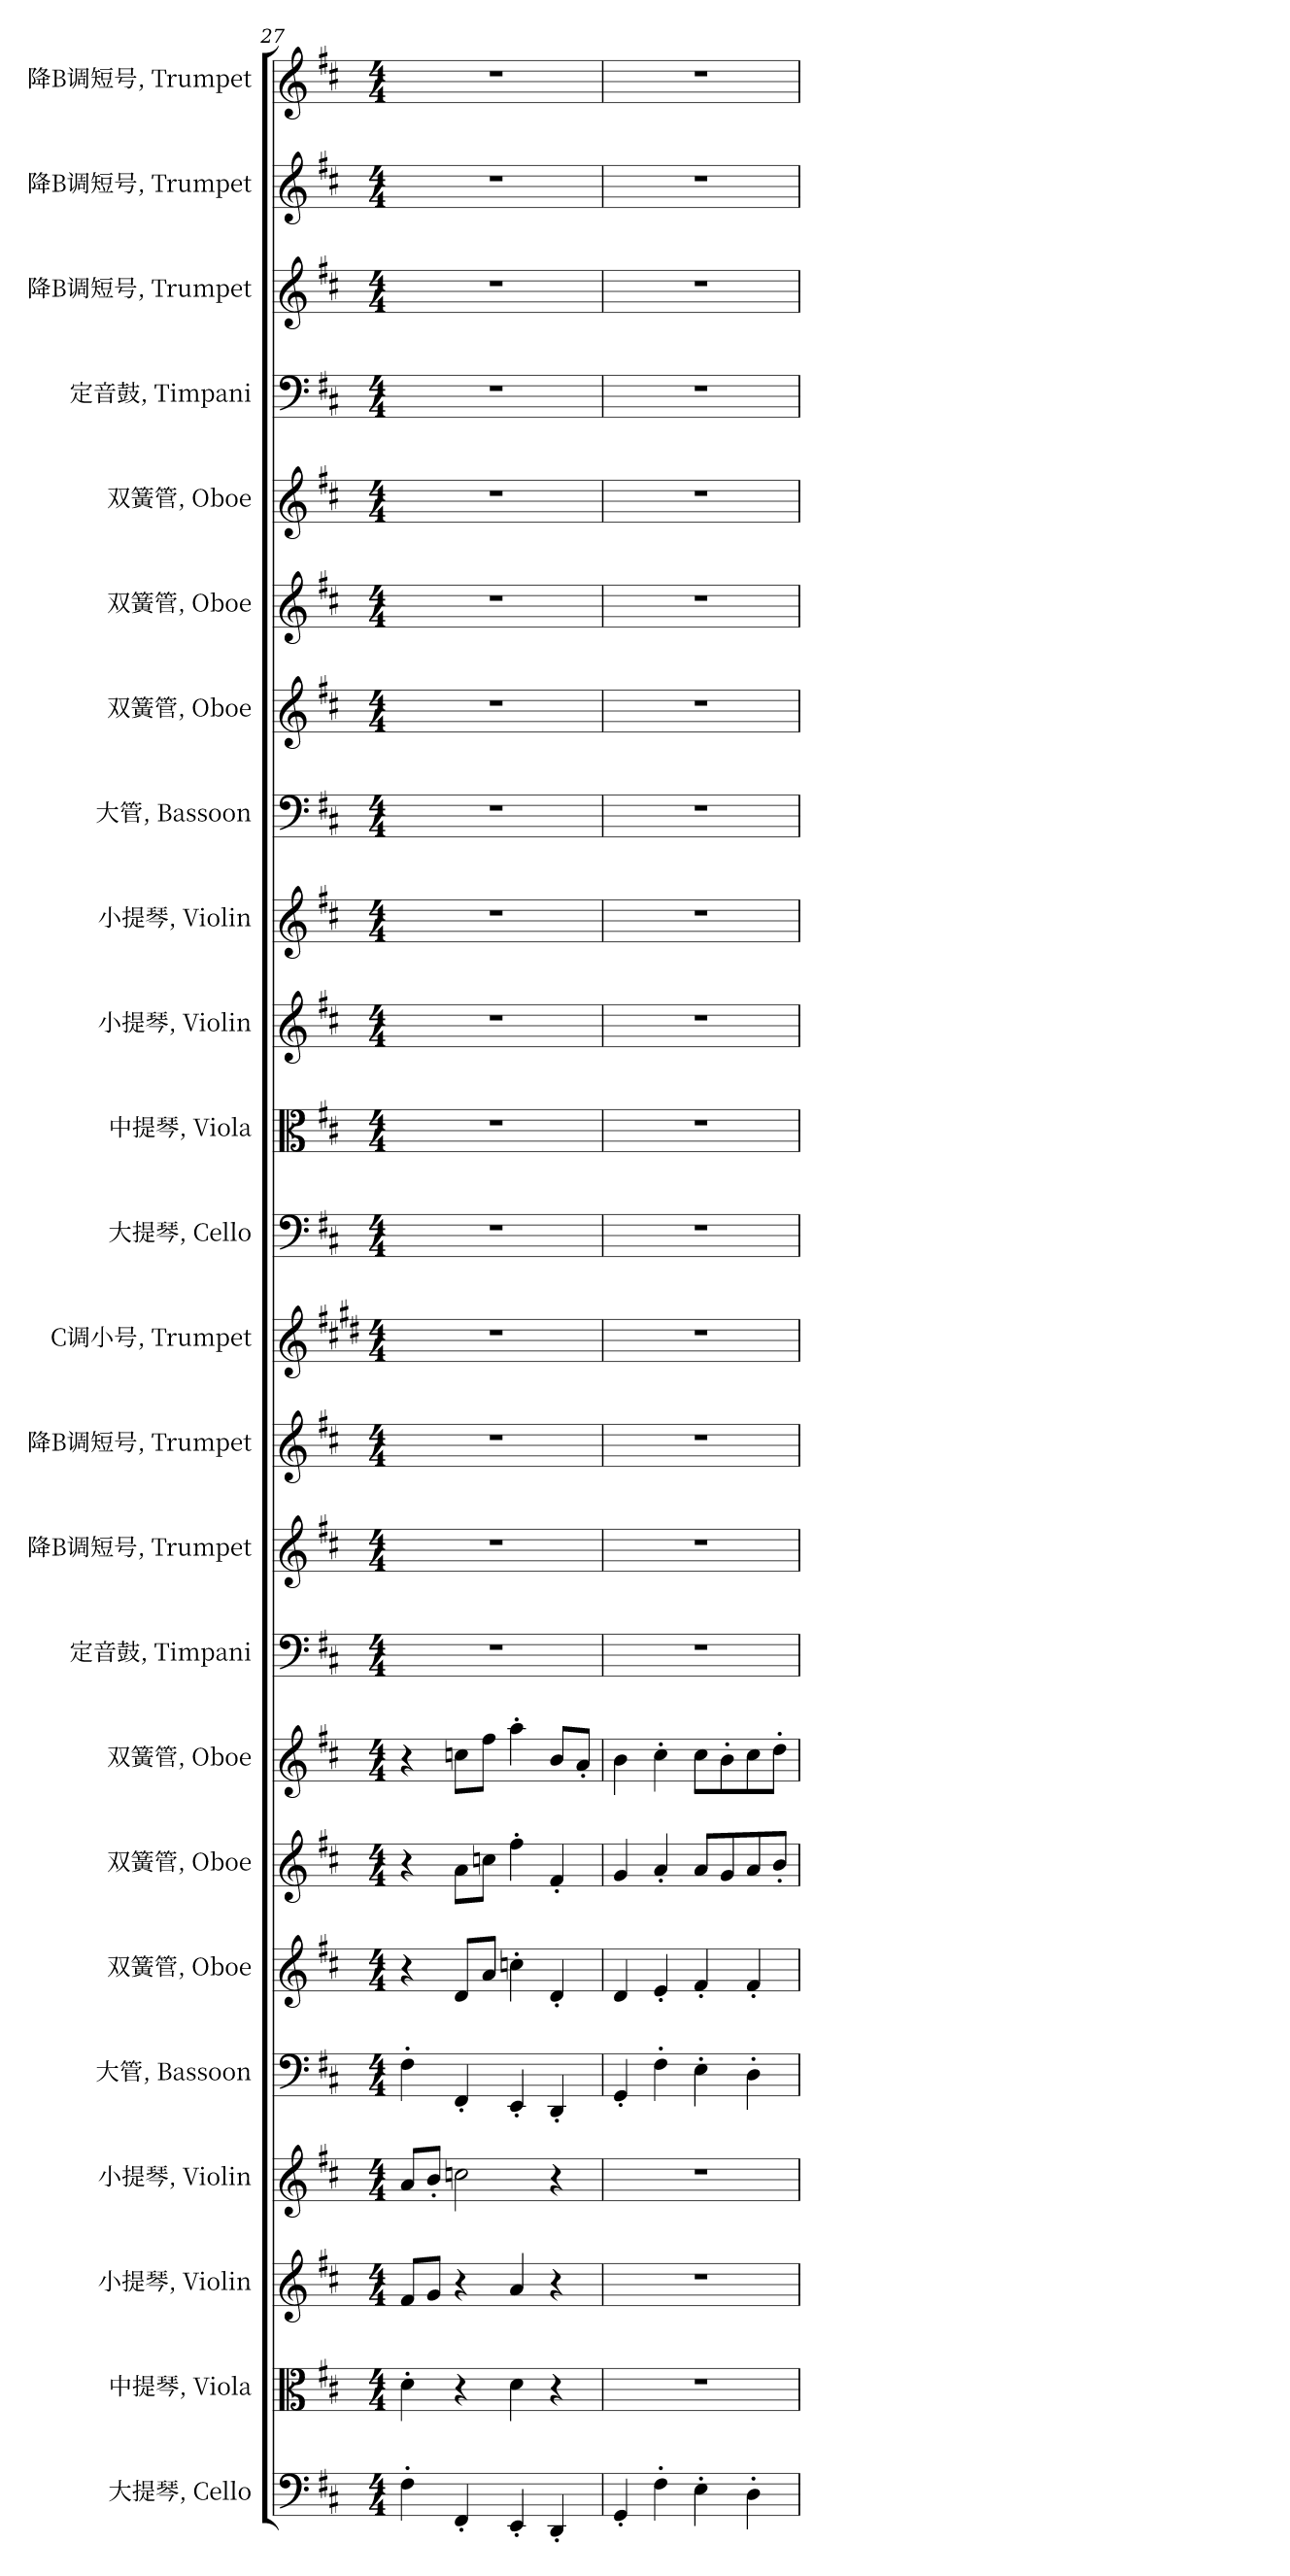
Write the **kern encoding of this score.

**kern	**kern	**kern	**kern	**kern	**kern	**kern	**kern	**kern	**kern	**kern	**kern	**kern	**kern	**kern	**kern	**kern	**kern	**kern	**kern	**kern	**kern	**kern	**kern
*part24	*part23	*part22	*part21	*part20	*part19	*part18	*part17	*part16	*part15	*part14	*part13	*part12	*part11	*part10	*part9	*part8	*part7	*part6	*part5	*part4	*part3	*part2	*part1
*staff24	*staff23	*staff22	*staff21	*staff20	*staff19	*staff18	*staff17	*staff16	*staff15	*staff14	*staff13	*staff12	*staff11	*staff10	*staff9	*staff8	*staff7	*staff6	*staff5	*staff4	*staff3	*staff2	*staff1
*I"大提琴, Cello	*I"中提琴, Viola	*I"小提琴, Violin	*I"小提琴, Violin	*I"大管, Bassoon	*I"双簧管, Oboe	*I"双簧管, Oboe	*I"双簧管, Oboe	*I"定音鼓, Timpani	*I"降B调短号, Trumpet	*I"降B调短号, Trumpet	*I"C调小号, Trumpet	*I"大提琴, Cello	*I"中提琴, Viola	*I"小提琴, Violin	*I"小提琴, Violin	*I"大管, Bassoon	*I"双簧管, Oboe	*I"双簧管, Oboe	*I"双簧管, Oboe	*I"定音鼓, Timpani	*I"降B调短号, Trumpet	*I"降B调短号, Trumpet	*I"降B调短号, Trumpet
*	*I'Vla.	*I'Vln.	*I'Vln.	*I'Bsn.	*I'Ob.	*I'Ob.	*I'Ob.	*I'Timp.	*	*	*I'C Tpt.	*	*I'Vla.	*I'Vln.	*I'Vln.	*I'Bsn.	*I'Ob.	*I'Ob.	*I'Ob.	*I'Timp.	*	*	*
!!LO:PB:g=z
*clefF4	*clefC3	*clefG2	*clefG2	*clefF4	*clefG2	*clefG2	*clefG2	*clefF4	*clefG2	*clefG2	*clefG2	*clefF4	*clefC3	*clefG2	*clefG2	*clefF4	*clefG2	*clefG2	*clefG2	*clefF4	*clefG2	*clefG2	*clefG2
*	*	*	*	*	*	*	*	*	*ITrd1c2	*ITrd1c2	*ITrd1c2	*	*	*	*	*	*	*	*	*	*ITrd1c2	*ITrd1c2	*ITrd1c2
*k[f#c#]	*k[f#c#]	*k[f#c#]	*k[f#c#]	*k[f#c#]	*k[f#c#]	*k[f#c#]	*k[f#c#]	*k[f#c#]	*k[]	*k[]	*k[f#c#]	*k[f#c#]	*k[f#c#]	*k[f#c#]	*k[f#c#]	*k[f#c#]	*k[f#c#]	*k[f#c#]	*k[f#c#]	*k[f#c#]	*k[]	*k[]	*k[]
*M4/4	*M4/4	*M4/4	*M4/4	*M4/4	*M4/4	*M4/4	*M4/4	*M4/4	*M4/4	*M4/4	*M4/4	*M4/4	*M4/4	*M4/4	*M4/4	*M4/4	*M4/4	*M4/4	*M4/4	*M4/4	*M4/4	*M4/4	*M4/4
=27	=27	=27	=27	=27	=27	=27	=27	=27	=27	=27	=27	=27	=27	=27	=27	=27	=27	=27	=27	=27	=27	=27	=27
4F#'\	4d'\	8f#/L	8a/L	4F#'\	4r	4r	4r	1r	1r	1r	1r	1r	1r	1r	1r	1r	1r	1r	1r	1r	1r	1r	1r
.	.	8g/J	8b'/J	.	.	.	.	.	.	.	.	.	.	.	.	.	.	.	.	.	.	.	.
4FF#'/	4r	4r	2ccn\	4FF#'/	8d/L	8a\L	8ccn\L	.	.	.	.	.	.	.	.	.	.	.	.	.	.	.	.
.	.	.	.	.	8a/J	8ccn\J	8ff#\J	.	.	.	.	.	.	.	.	.	.	.	.	.	.	.	.
4EE'/	4d\	4a/	.	4EE'/	4ccn'\	4ff#'\	4aa'\	.	.	.	.	.	.	.	.	.	.	.	.	.	.	.	.
4DD'/	4r	4r	4r	4DD'/	4d'/	4f#'/	8b/L	.	.	.	.	.	.	.	.	.	.	.	.	.	.	.	.
.	.	.	.	.	.	.	8a'/J	.	.	.	.	.	.	.	.	.	.	.	.	.	.	.	.
=28	=28	=28	=28	=28	=28	=28	=28	=28	=28	=28	=28	=28	=28	=28	=28	=28	=28	=28	=28	=28	=28	=28	=28
4GG'/	1r	1r	1r	4GG'/	4d/	4g/	4b\	1r	1r	1r	1r	1r	1r	1r	1r	1r	1r	1r	1r	1r	1r	1r	1r
4F#'\	.	.	.	4F#'\	4e'/	4a'/	4cc#'\	.	.	.	.	.	.	.	.	.	.	.	.	.	.	.	.
4E'\	.	.	.	4E'\	4f#'/	8a/L	8cc#\L	.	.	.	.	.	.	.	.	.	.	.	.	.	.	.	.
.	.	.	.	.	.	8g/	8b'\	.	.	.	.	.	.	.	.	.	.	.	.	.	.	.	.
4D'\	.	.	.	4D'\	4f#'/	8a/	8cc#\	.	.	.	.	.	.	.	.	.	.	.	.	.	.	.	.
.	.	.	.	.	.	8b'/J	8dd'\J	.	.	.	.	.	.	.	.	.	.	.	.	.	.	.	.
=	=	=	=	=	=	=	=	=	=	=	=	=	=	=	=	=	=	=	=	=	=	=	=
*-	*-	*-	*-	*-	*-	*-	*-	*-	*-	*-	*-	*-	*-	*-	*-	*-	*-	*-	*-	*-	*-	*-	*-
